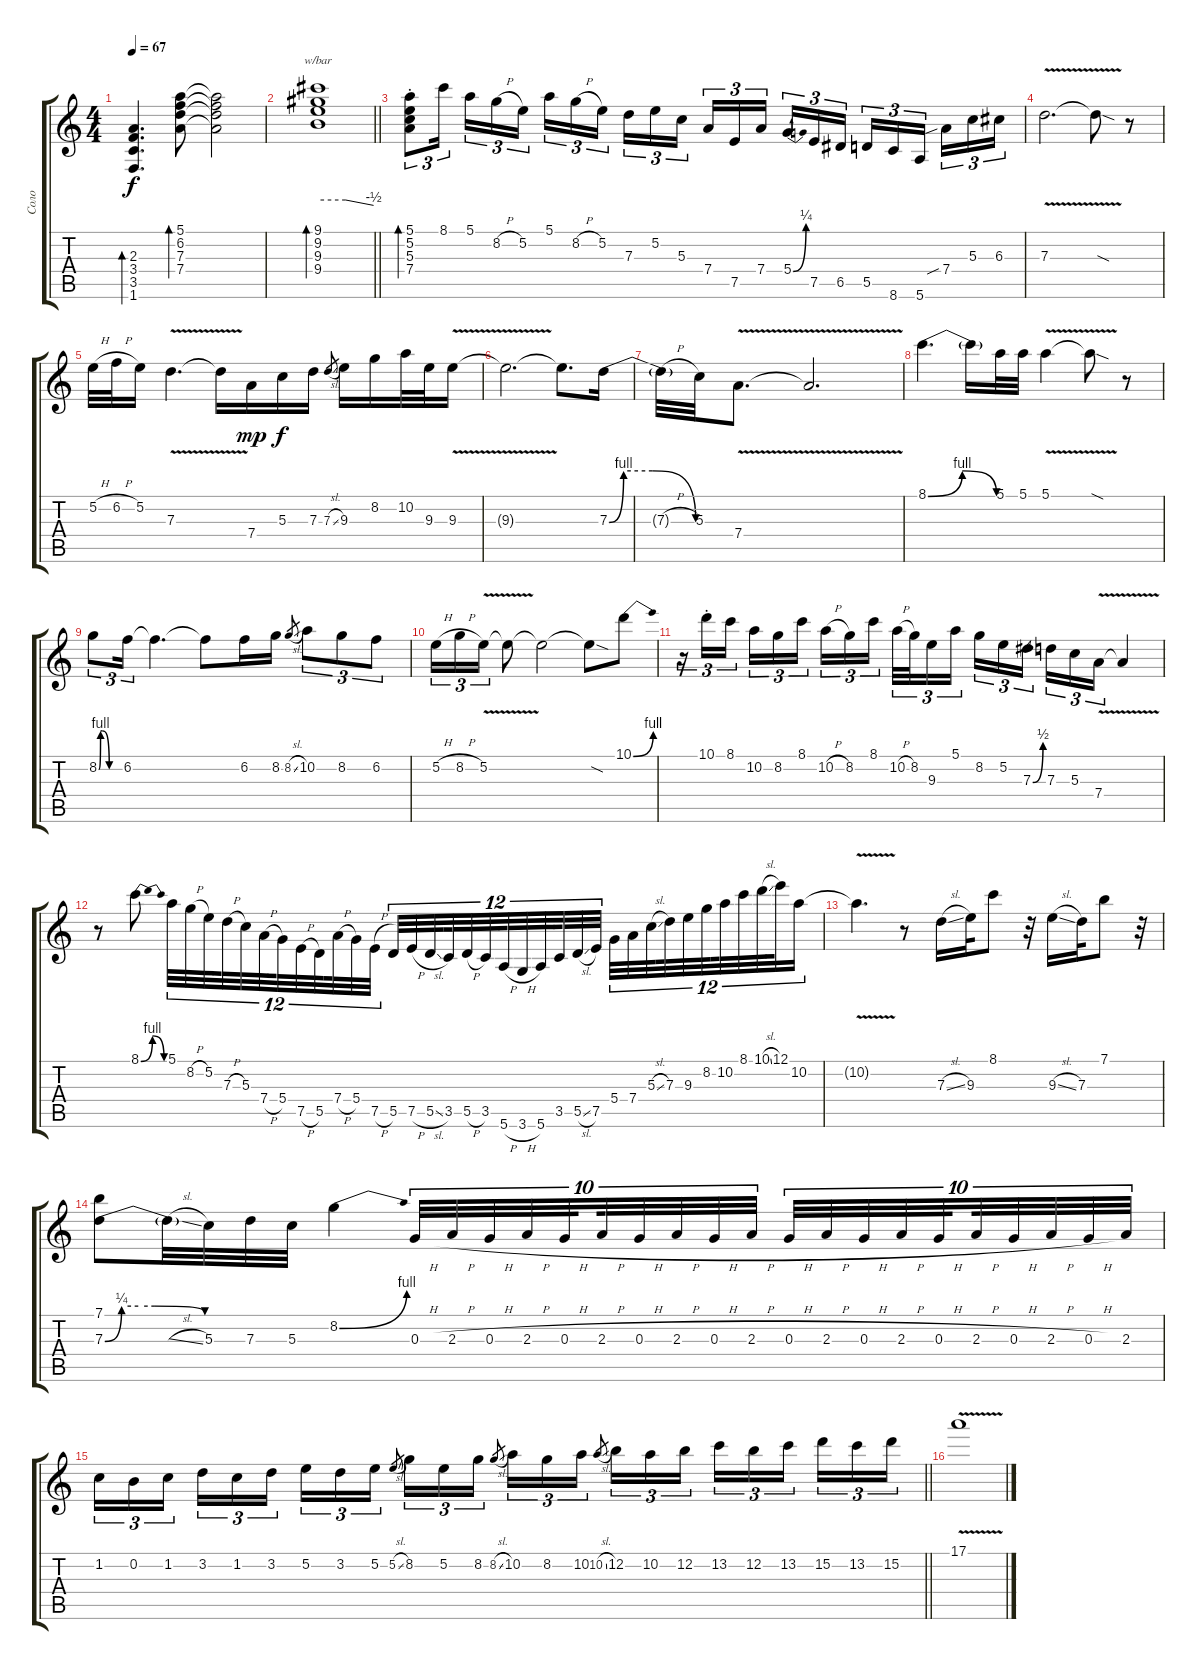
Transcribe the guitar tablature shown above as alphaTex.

\track ("Соло" "Соло") {instrument electricguitarclean}
\staff {score tabs}
\tuning (E4 B3 G3 D3 A2 E2) {hide}
\ts (4 4)
\tempo 67
\clef g2
\ks c
(2.3 3.4 3.5 1.6).4{d bd 120 dy f} (5.1 6.2 7.3 7.4).8{bd 120} (5.1{t} 6.2{t} 7.3{t} 7.4{t}).2 |
\barLineRight lightlight
(9.1 9.2 9.3 9.4).1{tbe (custom default 0 0 30 0 60 -2) bd 120 instrument electricguitarclean} |
(5.1 5.2{st} 5.3{st} 7.4{st}).8{tu (3 2) bd 480 instrument overdrivenguitar} 8.1.16{tu (3 2) beam splitsecondary} 5.1.16{tu (3 2)} 8.2{h}.16{tu (3 2)} 5.2.16{tu (3 2)} 5.1.16{tu (3 2)} 8.2{h}.16{tu (3 2)} 5.2.16{tu (3 2) beam splitsecondary} 7.3.16{tu (3 2)} 5.2.16{tu (3 2)} 5.3.16{tu (3 2)} 7.4.16{tu (3 2)} 7.5.16{tu (3 2)} 7.4.16{tu (3 2) beam splitsecondary} 5.4{be (bend 0 0 60 1)}.16{tu (3 2)} 7.5.16{tu (3 2)} 6.5.16{tu (3 2)} 5.5.16{tu (3 2)} 8.6.16{tu (3 2)} 5.6.16{tu (3 2) beam splitsecondary} 7.4{sib}.16{tu (3 2)} 5.3.16{tu (3 2)} 6.3.16{tu (3 2)} |
7.3{v}.2{d} 7.3{sod t}.8 r.8 |
5.2{h}.32 6.2{h}.32 5.2.16 7.3{v}.4{d} 7.3{t}.16 7.4.16{dy mp} 5.3.16{dy f} 7.3.16 7.3{sl}.8{gr} 9.3.16 8.2.16 10.2.32 9.3.32 9.3{v}.16 |
9.3{t}.2{d} 9.3{t}.8{d} 7.3{be (custom 0 0 10 4 20 4 30 4 60 0)}.16 |
7.3{h t}.32 5.3.32 7.4{v}.8{d} 7.4{t}.2{d} |
8.1{be (bendrelease 0 0 10 4 20 4 60 0)}.4{d} 8.1{t}.16 5.1.32 5.1.32 5.1{v}.4 5.1{sod t}.8 r.8 |
8.2{be (custom 0 0 5 4 10 4 30 0 60 0)}.8{tu (3 2)} 6.2.16{tu (3 2)} 6.2{t}.4{d} 6.2{t}.8 6.2.16 8.2.16 8.2{sl}.8{gr} 10.2.8{tu (3 2)} 8.2.8{tu (3 2)} 6.2.8{tu (3 2)} |
5.2{h}.16{tu (3 2)} 8.2{h}.16{tu (3 2)} 5.2{v}.16{tu (3 2)} 5.2{t}.8 5.2{t}.2 5.2{sod t}.8 10.1{be (bend 0 0 60 4)}.8 |
r.16{tu (3 2)} 10.1{st}.16{tu (3 2)} 8.1.16{tu (3 2) beam splitsecondary} 10.2.16{tu (3 2)} 8.2.16{tu (3 2)} 8.1.16{tu (3 2)} 10.2{h}.16{tu (3 2)} 8.2.16{tu (3 2)} 8.1.16{tu (3 2) beam splitsecondary} 10.2{h}.32{tu (3 2)} 8.2.32{tu (3 2)} 9.3.16{tu (3 2)} 5.1.16{tu (3 2)} 8.2.16{tu (3 2)} 5.2.16{tu (3 2)} 7.3{be (bend 0 0 60 2)}.16{tu (3 2) beam splitsecondary} 7.3.16{tu (3 2)} 5.3.16{tu (3 2)} 7.4{v}.16{tu (3 2)} 7.4{t}.4 |
r.8 8.1{be (bendrelease 0 0 10 4 20 4 60 0)}.8 5.1.32{tu (12 8)} 8.2{h}.32{tu (12 8) volume 16 instrument electricguitarclean} 5.2.32{tu (12 8) beam splitsecondary} 7.3{h}.32{tu (12 8)} 5.3.32{tu (12 8)} 7.4{h}.32{tu (12 8) beam splitsecondary} 5.4.32{tu (12 8)} 7.5{h}.32{tu (12 8)} 5.5.32{tu (12 8) beam splitsecondary} 7.4{h}.32{tu (12 8)} 5.4.32{tu (12 8)} 7.5{h}.32{tu (12 8)} 5.5.32{tu (12 8)} 7.5{h}.32{tu (12 8)} 5.5{sl}.32{tu (12 8) beam splitsecondary} 3.5.32{tu (12 8)} 5.5{h}.32{tu (12 8)} 3.5.32{tu (12 8) beam splitsecondary} 5.6{h}.32{tu (12 8)} 3.6{h}.32{tu (12 8)} 5.6.32{tu (12 8) beam splitsecondary} 3.5.32{tu (12 8)} 5.5{sl}.32{tu (12 8)} 7.5.32{tu (12 8)} 5.4.32{tu (12 8)} 7.4.32{tu (12 8)} 5.3{sl}.32{tu (12 8) beam splitsecondary} 7.3.32{tu (12 8)} 9.3.32{tu (12 8)} 8.2.32{tu (12 8) beam splitsecondary} 10.2.32{tu (12 8)} 8.1.32{tu (12 8) volume 13 instrument overdrivenguitar} 10.1{sl}.32{tu (12 8) beam splitsecondary} 12.1.32{tu (12 8)} 10.2.16{tu (12 8)} |
10.2{v t}.4{d} r.8 7.3{sl}.16 9.3.32 8.1.8 r.32 9.3{sl}.16 7.3.32 7.1.8 r.32 |
(7.1 7.3{be (custom 0 0 10 1 20 1 30 1 60 0)}).8 7.3{sl t}.32 5.3.32 7.3.32 5.3.32 8.2{be (bend 0 0 60 4)}.4 0.3{h}.32{tu (10 8)} 2.3{h}.32{tu (10 8)} 0.3{h}.32{tu (10 8)} 2.3{h}.32{tu (10 8)} 0.3{h}.32{tu (10 8) beam splitsecondary} 2.3{h}.32{tu (10 8)} 0.3{h}.32{tu (10 8)} 2.3{h}.32{tu (10 8)} 0.3{h}.32{tu (10 8)} 2.3{h}.32{tu (10 8)} 0.3{h}.32{tu (10 8)} 2.3{h}.32{tu (10 8)} 0.3{h}.32{tu (10 8)} 2.3{h}.32{tu (10 8)} 0.3{h}.32{tu (10 8) beam splitsecondary} 2.3{h}.32{tu (10 8)} 0.3{h}.32{tu (10 8)} 2.3{h}.32{tu (10 8)} 0.3{h}.32{tu (10 8)} 2.3.32{tu (10 8)} |
\barLineRight lightlight
1.2.16{tu (3 2)} 0.2.16{tu (3 2)} 1.2.16{tu (3 2) beam splitsecondary} 3.2.16{tu (3 2)} 1.2.16{tu (3 2)} 3.2.16{tu (3 2)} 5.2.16{tu (3 2)} 3.2.16{tu (3 2)} 5.2.16{tu (3 2)} 5.2{sl}.8{gr beam splitsecondary} 8.2.16{tu (3 2)} 5.2.16{tu (3 2)} 8.2.16{tu (3 2)} 8.2{sl}.8{gr} 10.2.16{tu (3 2)} 8.2.16{tu (3 2)} 10.2.16{tu (3 2)} 10.2{sl}.8{gr beam splitsecondary} 12.2.16{tu (3 2)} 10.2.16{tu (3 2)} 12.2.16{tu (3 2)} 13.2.16{tu (3 2)} 12.2.16{tu (3 2)} 13.2.16{tu (3 2) beam splitsecondary} 15.2.16{tu (3 2)} 13.2.16{tu (3 2)} 15.2.16{tu (3 2)} |
17.1{v}.1
